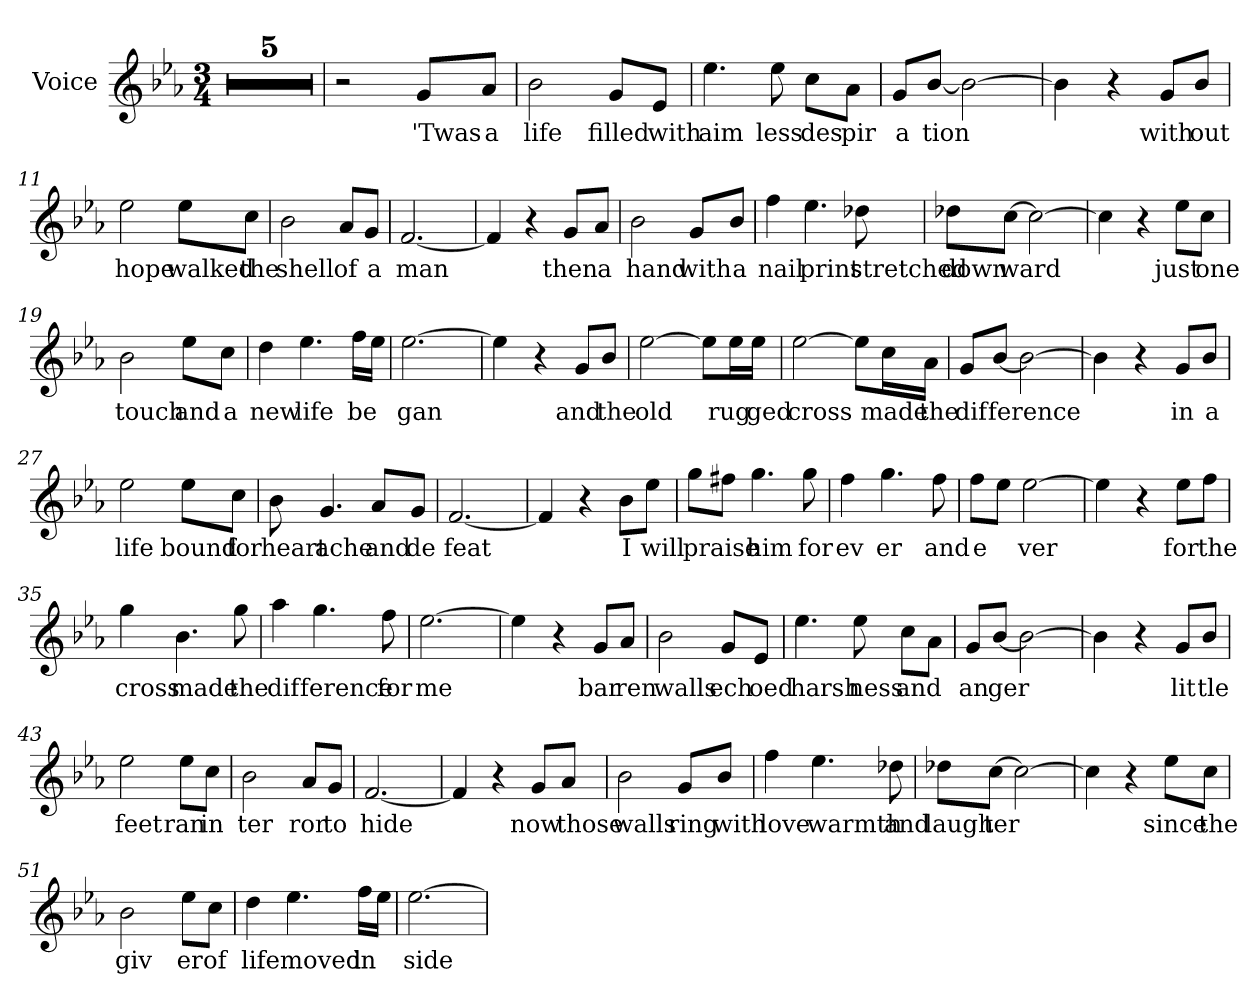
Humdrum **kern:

**kern	**text
*part1	*part1
*staff1	*staff1
*I"Voice	*
*I'V	*
*clefG2	*
*k[b-e-a-]	*
*E-:	*
*M3/4	*
=1	=1
2.r	.
=2	=2
2.r	.
=3	=3
2.r	.
=4	=4
2.r	.
=5	=5
2.r	.
=6	=6
*MM85	*
2r	.
!	!LO:LY:b
8g/L	'Twas
!	!LO:LY:b
8a-/J	a
=7	=7
!	!LO:LY:b
2b-\	life
!	!LO:LY:b
8g/L	filled
!	!LO:LY:b
8e-/J	with
=8	=8
!	!LO:LY:b
4.ee-\	aim
!	!LO:LY:b
8ee-\	less
!	!LO:LY:b
8cc\L	des
!	!LO:LY:b
8a-\J	pir
=9	=9
!	!LO:LY:b
8g/L	a
!	!LO:LY:b
[8b-/J	tion
2b-\_	.
!!LO:LB:g=z
=10	=10
4b-\]	.
4r	.
!	!LO:LY:b
8g/L	with
!	!LO:LY:b
8b-/J	out
=11	=11
!	!LO:LY:b
2ee-\	hope
!	!LO:LY:b
8ee-\L	walked
!	!LO:LY:b
8cc\J	the
=12	=12
!	!LO:LY:b
2b-\	shell
!	!LO:LY:b
8a-/L	of
!	!LO:LY:b
8g/J	a
=13	=13
!	!LO:LY:b
[2.f/	man
=14	=14
4f/]	.
4r	.
!	!LO:LY:b
8g/L	then
!	!LO:LY:b
8a-/J	a
=15	=15
!	!LO:LY:b
2b-\	hand
!	!LO:LY:b
8g/L	with
!	!LO:LY:b
8b-/J	a
!!LO:LB:g=z
=16	=16
!	!LO:LY:b
4ff\	nail
!	!LO:LY:b
4.ee-\	print
!	!LO:LY:b
8dd-X\	stretched
=17	=17
!	!LO:LY:b
8dd-X\L	down
!	!LO:LY:b
[8cc\J	ward
2cc\_	.
=18	=18
4cc\]	.
4r	.
!	!LO:LY:b
8ee-\L	just
!	!LO:LY:b
8cc\J	one
=19	=19
!	!LO:LY:b
2b-\	touch
!	!LO:LY:b
8ee-\L	and
!	!LO:LY:b
8cc\J	a
=20	=20
!	!LO:LY:b
4dd\	new
!	!LO:LY:b
4.ee-\	life
!	!LO:LY:b
16ff\LL	be
16ee-\JJ	.
=21	=21
!	!LO:LY:b
[2.ee-\	gan
!!LO:LB:g=z
=22	=22
4ee-\]	.
4r	.
!	!LO:LY:b
8g/L	and
!	!LO:LY:b
8b-/J	the
=23	=23
!	!LO:LY:b
[2ee-\	old
8ee-\L]	.
!	!LO:LY:b
16ee-\L	rug
!	!LO:LY:b
16ee-\JJ	ged
=24	=24
!	!LO:LY:b
[2ee-\	cross
8ee-\L]	.
!	!LO:LY:b
16cc\L	made
!	!LO:LY:b
16a-\JJ	the
=25	=25
!	!LO:LY:b
8g/L	dif
!	!LO:LY:b
[8b-/J	ference
2b-\_	.
=26	=26
4b-\]	.
4r	.
!	!LO:LY:b
8g/L	in
!	!LO:LY:b
8b-/J	a
=27	=27
!	!LO:LY:b
2ee-\	life
!	!LO:LY:b
8ee-\L	bound
!	!LO:LY:b
8cc\J	for
!!LO:LB:g=z
=28	=28
!	!LO:LY:b
8b-\	heart
!	!LO:LY:b
4.g/	ache
!	!LO:LY:b
8a-/L	and
!	!LO:LY:b
8g/J	de
=29	=29
!	!LO:LY:b
[2.f/	feat
=30	=30
4f/]	.
4r	.
!	!LO:LY:b
8b-\L	I
!	!LO:LY:b
8ee-\J	will
=31	=31
!	!LO:LY:b
8gg\L	praise
8ff#X\J	.
!	!LO:LY:b
4.gg\	him
!	!LO:LY:b
8gg\	for
=32	=32
!	!LO:LY:b
4ff\	ev
!	!LO:LY:b
4.gg\	er
!	!LO:LY:b
8ff\	and
=33	=33
!	!LO:LY:b
8ff\L	e
8ee-\J	.
!	!LO:LY:b
[2ee-\	ver
!!LO:LB:g=z
=34	=34
4ee-\]	.
4r	.
!	!LO:LY:b
8ee-\L	for
!	!LO:LY:b
8ff\J	the
=35	=35
!	!LO:LY:b
4gg\	cross
!	!LO:LY:b
4.b-\	made
!	!LO:LY:b
8gg\	the
=36	=36
!	!LO:LY:b
4aa-\	dif
!	!LO:LY:b
4.gg\	ference
!	!LO:LY:b
8ff\	for
=37	=37
!	!LO:LY:b
[2.ee-\	me
=38	=38
4ee-\]	.
4r	.
!	!LO:LY:b
8g/L	bar
!	!LO:LY:b
8a-/J	ren
=39	=39
!	!LO:LY:b
2b-\	walls
!	!LO:LY:b
8g/L	ech
!	!LO:LY:b
8e-/J	oed
!!LO:LB:g=z
=40	=40
!	!LO:LY:b
4.ee-\	harsh
!	!LO:LY:b
8ee-\	ness
!	!LO:LY:b
8cc\L	and
8a-\J	.
=41	=41
!	!LO:LY:b
8g/L	an
!	!LO:LY:b
[8b-/J	ger
2b-\_	.
=42	=42
4b-\]	.
4r	.
!	!LO:LY:b
8g/L	lit
!	!LO:LY:b
8b-/J	tle
=43	=43
!	!LO:LY:b
2ee-\	feet
!	!LO:LY:b
8ee-\L	ran
!	!LO:LY:b
8cc\J	in
=44	=44
!	!LO:LY:b
2b-\	ter
!	!LO:LY:b
8a-/L	ror
!	!LO:LY:b
8g/J	to
=45	=45
!	!LO:LY:b
[2.f/	hide
=46	=46
4f/]	.
4r	.
!	!LO:LY:b
8g/L	now
!	!LO:LY:b
8a-/J	those
!!LO:LB:g=z
=47	=47
!	!LO:LY:b
2b-\	walls
!	!LO:LY:b
8g/L	ring
!	!LO:LY:b
8b-/J	with
=48	=48
!	!LO:LY:b
4ff\	love
!	!LO:LY:b
4.ee-\	warmth
!	!LO:LY:b
8dd-X\	and
=49	=49
!	!LO:LY:b
8dd-X\L	laugh
!	!LO:LY:b
[8cc\J	ter
2cc\_	.
=50	=50
4cc\]	.
4r	.
!	!LO:LY:b
8ee-\L	since
!	!LO:LY:b
8cc\J	the
=51	=51
!	!LO:LY:b
2b-\	giv
!	!LO:LY:b
8ee-\L	er
!	!LO:LY:b
8cc\J	of
=52	=52
!	!LO:LY:b
4dd\	life
!	!LO:LY:b
4.ee-\	moved
!	!LO:LY:b
16ff\LL	in
16ee-\JJ	.
!!LO:PB:g=z
=53	=53
!	!LO:LY:b
[2.ee-\	side
=	=
*-	*-
